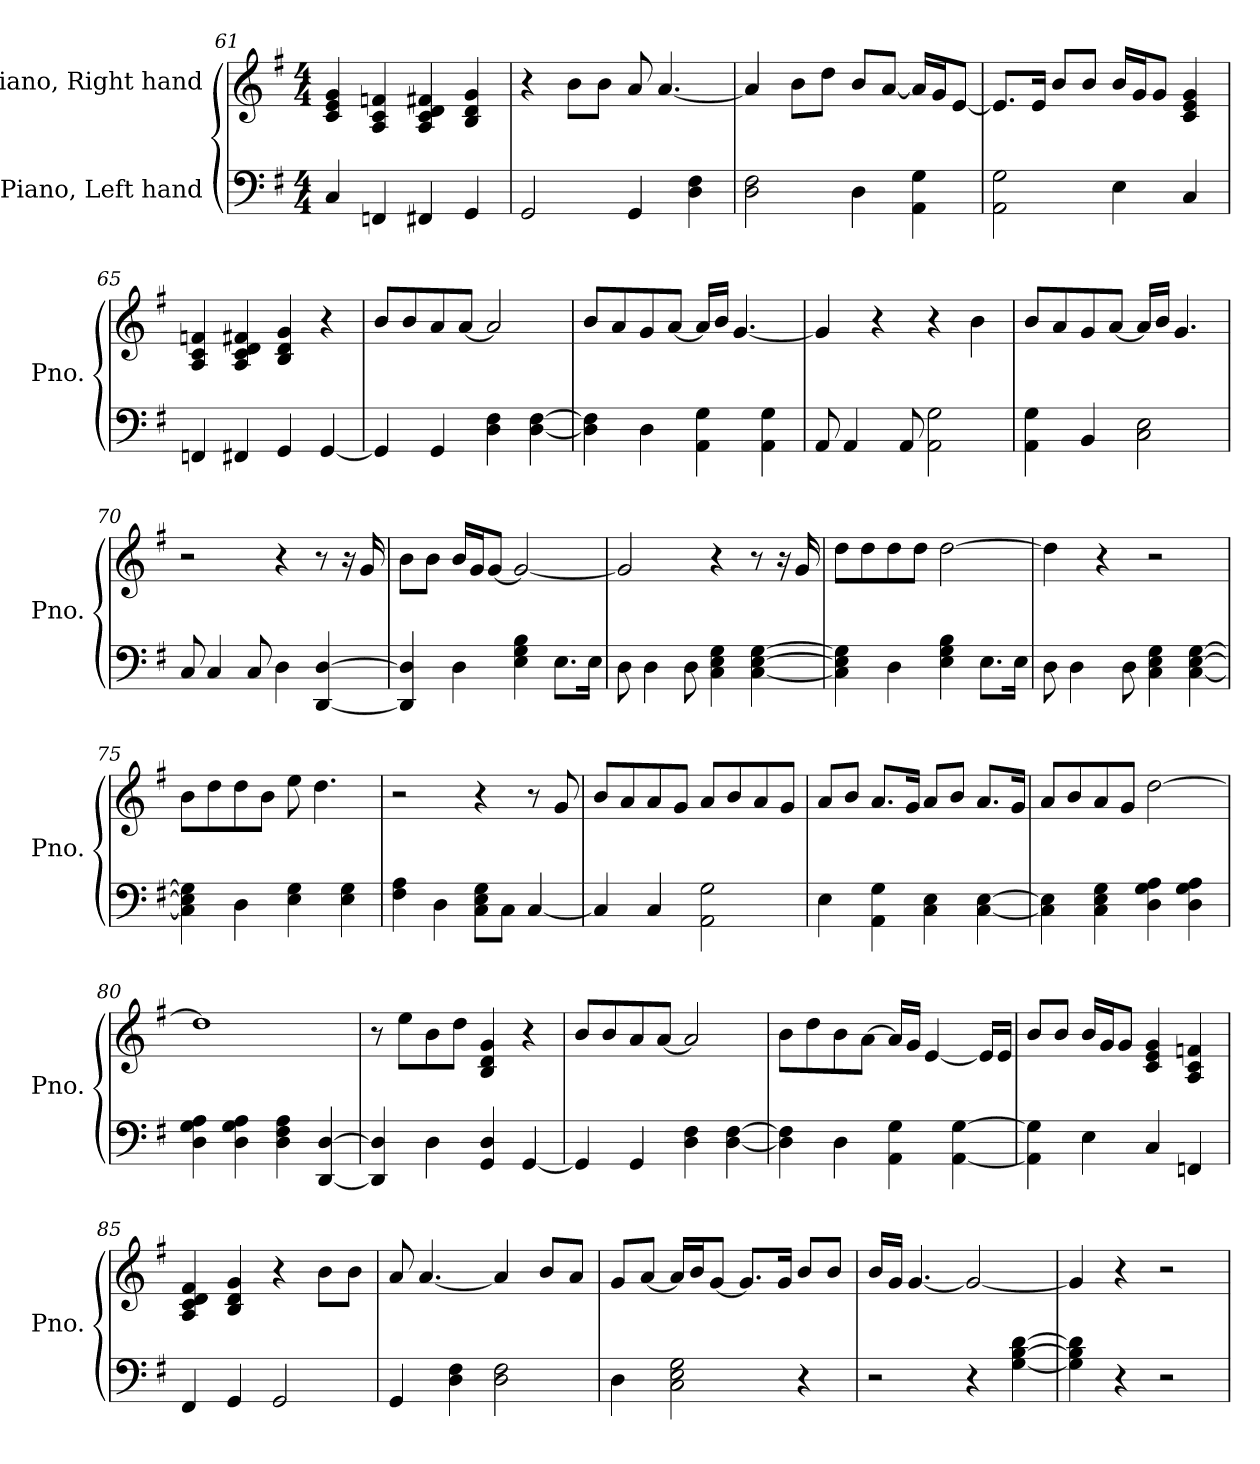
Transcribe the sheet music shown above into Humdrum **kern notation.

**kern	**kern
*part2	*part1
*staff2	*staff1
*I"Piano, Left hand	*I"Piano, Right hand
*I'Pno.	*I'Pno.
*clefF4	*clefG2
*k[f#]	*k[f#]
*M4/4	*M4/4
=61	=61
4C/	4c/ 4e/ 4g/
4FFn/	4A/ 4c/ 4fn/
4FF#X/	4A/ 4c/ 4d/ 4f#X/
4GG/	4B/ 4d/ 4g/
=62	=62
2GG/	4r
.	8b\L
.	8b\J
4GG/	8a/
.	[4.a/
4D\ 4F#\	.
=63	=63
2D\ 2F#\	4a/]
.	8b\L
.	8dd\J
4D\	8b/L
.	[8a/J
4AA\ 4G\	16a/LL]
.	16g/J
.	[8e/J
=64	=64
2AA\ 2G\	8.e/L]
.	16e/Jk
.	8b/L
.	8b/J
4E\	16b/LL
.	16g/J
.	8g/J
4C/	4c/ 4e/ 4g/
!!LO:LB:g=z
=65	=65
4FFn/	4A/ 4c/ 4fn/
4FF#X/	4A/ 4c/ 4d/ 4f#X/
4GG/	4B/ 4d/ 4g/
[4GG/	4r
=66	=66
4GG/]	8b/L
.	8b/
4GG/	8a/
.	[8a/J
4D\ 4F#\	2a/]
[4D\ [4F#\	.
=67	=67
4D\] 4F#\]	8b/L
.	8a/
4D\	8g/
.	[8a/J
4AA\ 4G\	16a/LL]
.	16b/JJ
.	[4.g/
4AA\ 4G\	.
=68	=68
8AA/	4g/]
4AA/	.
.	4r
8AA/	.
2AA\ 2G\	4r
.	4b\
=69	=69
4AA\ 4G\	8b/L
.	8a/
4BB/	8g/
.	[8a/J
2C\ 2E\	16a/LL]
.	16b/JJ
.	4.g/
!!LO:LB:g=z
=70	=70
8C/	2r
4C/	.
8C/	.
4D\	4r
[4DD/ [4D/	8r
.	16r
.	16g/
=71	=71
4DD/] 4D/]	8b\L
.	8b\J
4D\	16b/LL
.	16g/J
.	[8g/J
4E\ 4G\ 4B\	2g/_
8.E\L	.
16E\Jk	.
=72	=72
8D\	2g/]
4D\	.
8D\	.
4C\ 4E\ 4G\	4r
[4C\ [4E\ [4G\	8r
.	16r
.	16g/
=73	=73
4C\] 4E\] 4G\]	8dd\L
.	8dd\
4D\	8dd\
.	8dd\J
4E\ 4G\ 4B\	[2dd\
8.E\L	.
16E\Jk	.
=74	=74
8D\	4dd\]
4D\	.
.	4r
8D\	.
4C\ 4E\ 4G\	2r
[4C\ [4E\ [4G\	.
!!LO:LB:g=z
=75	=75
4C\] 4E\] 4G\]	8b\L
.	8dd\
4D\	8dd\
.	8b\J
4E\ 4G\	8ee\
.	4.dd\
4E\ 4G\	.
=76	=76
4F#\ 4A\	2r
4D\	.
8C\ 8E\ 8G\L	4r
8C\J	.
[4C/	8r
.	8g/
=77	=77
4C/]	8b/L
.	8a/
4C/	8a/
.	8g/J
2AA\ 2G\	8a/L
.	8b/
.	8a/
.	8g/J
=78	=78
4E\	8a/L
.	8b/J
4AA\ 4G\	8.a/L
.	16g/Jk
4C\ 4E\	8a/L
.	8b/J
[4C\ [4E\	8.a/L
.	16g/Jk
=79	=79
4C\] 4E\]	8a/L
.	8b/
4C\ 4E\ 4G\	8a/
.	8g/J
4D\ 4G\ 4A\	[2dd\
4D\ 4G\ 4A\	.
!!LO:LB:g=z
=80	=80
4D\ 4G\ 4A\	1dd]
4D\ 4G\ 4A\	.
4D\ 4F#\ 4A\	.
[4DD/ [4D/	.
=81	=81
4DD/] 4D/]	8r
.	8ee\L
4D\	8b\
.	8dd\J
4GG/ 4D/	4B/ 4d/ 4g/
[4GG/	4r
=82	=82
4GG/]	8b/L
.	8b/
4GG/	8a/
.	[8a/J
4D\ 4F#\	2a/]
[4D\ [4F#\	.
=83	=83
4D\] 4F#\]	8b\L
.	8dd\
4D\	8b\
.	[8a\J
4AA\ 4G\	16a/LL]
.	16g/JJ
.	[4e/
[4AA\ [4G\	.
.	16e/LL]
.	16e/JJ
=84	=84
4AA\] 4G\]	8b/L
.	8b/J
4E\	16b/LL
.	16g/J
.	8g/J
4C/	4c/ 4e/ 4g/
4FFn/	4A/ 4c/ 4fn/
!!LO:LB:g=z
=85	=85
4FF#/	4A/ 4c/ 4d/ 4f#/
4GG/	4B/ 4d/ 4g/
2GG/	4r
.	8b\L
.	8b\J
=86	=86
4GG/	8a/
.	[4.a/
4D\ 4F#\	.
2D\ 2F#\	4a/]
.	8b/L
.	8a/J
=87	=87
4D\	8g/L
.	[8a/J
2C\ 2E\ 2G\	16a/LL]
.	16b/J
.	[8g/J
.	8.g/L]
.	16g/Jk
4r	8b/L
.	8b/J
=88	=88
2r	16b/LL
.	16g/JJ
.	[4.g/
4r	2g/_
[4G\ [4B\ [4d\	.
=89	=89
4G\] 4B\] 4d\]	4g/]
4r	4r
2r	2r
=	=
*-	*-
